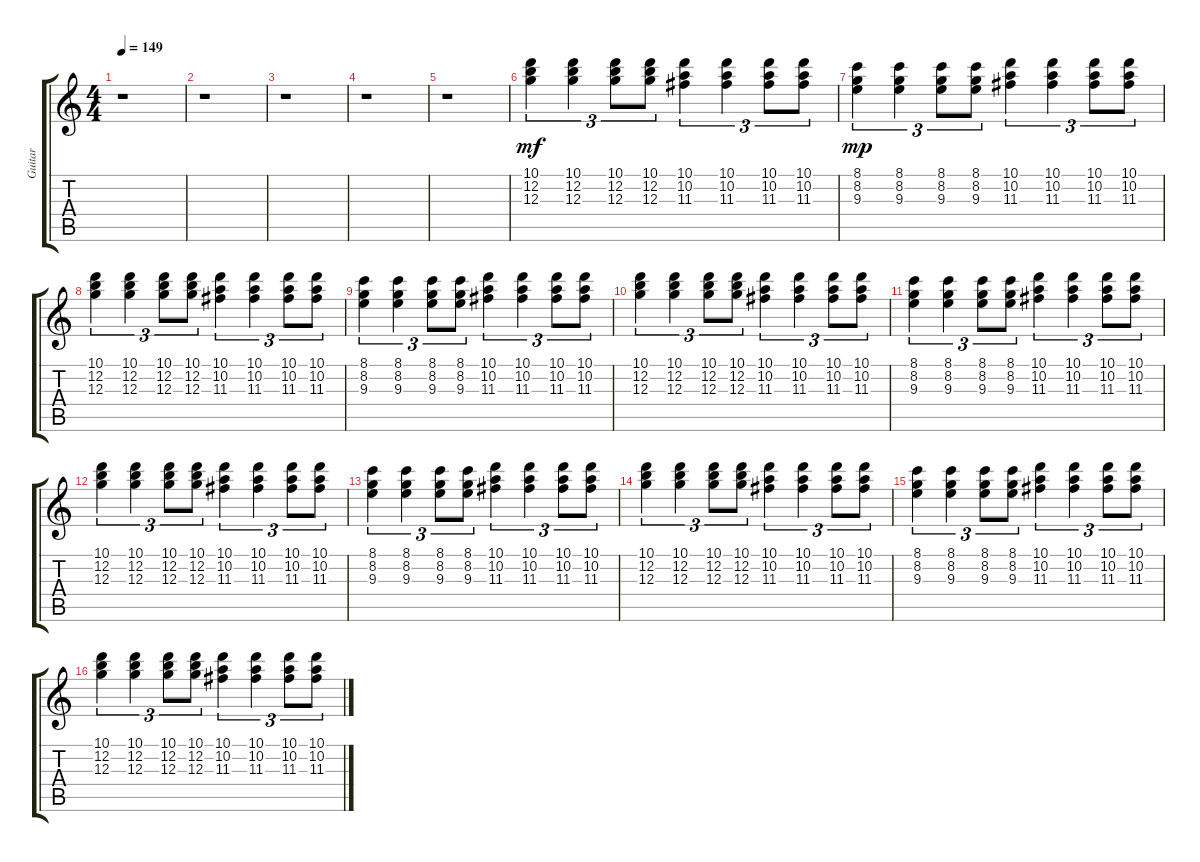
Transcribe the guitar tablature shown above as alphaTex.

\track ("Guitar" "Guitar") {instrument electricguitarclean}
\staff {score tabs}
\tuning (E4 B3 G3 D3 A2 E2) {hide}
\ts (4 4)
\tempo 149
\clef g2
\ks c
r.1{dy mp} |
r.1 |
r.1 |
r.1 |
r.1 |
(10.1 12.2 12.3).4{tu (3 2) dy mf instrument electricguitarclean} (10.1 12.2 12.3).4{tu (3 2)} (10.1 12.2 12.3).8{tu (3 2)} (10.1 12.2 12.3).8{tu (3 2)} (10.1 10.2 11.3).4{tu (3 2)} (10.1 10.2 11.3).4{tu (3 2)} (10.1 10.2 11.3).8{tu (3 2)} (10.1 10.2 11.3).8{tu (3 2)} |
(8.1 8.2 9.3).4{tu (3 2) dy mp} (8.1 8.2 9.3).4{tu (3 2)} (8.1 8.2 9.3).8{tu (3 2)} (8.1 8.2 9.3).8{tu (3 2)} (10.1 10.2 11.3).4{tu (3 2)} (10.1 10.2 11.3).4{tu (3 2)} (10.1 10.2 11.3).8{tu (3 2)} (10.1 10.2 11.3).8{tu (3 2)} |
(10.1 12.2 12.3).4{tu (3 2)} (10.1 12.2 12.3).4{tu (3 2)} (10.1 12.2 12.3).8{tu (3 2)} (10.1 12.2 12.3).8{tu (3 2)} (10.1 10.2 11.3).4{tu (3 2)} (10.1 10.2 11.3).4{tu (3 2)} (10.1 10.2 11.3).8{tu (3 2)} (10.1 10.2 11.3).8{tu (3 2)} |
(8.1 8.2 9.3).4{tu (3 2)} (8.1 8.2 9.3).4{tu (3 2)} (8.1 8.2 9.3).8{tu (3 2)} (8.1 8.2 9.3).8{tu (3 2)} (10.1 10.2 11.3).4{tu (3 2)} (10.1 10.2 11.3).4{tu (3 2)} (10.1 10.2 11.3).8{tu (3 2)} (10.1 10.2 11.3).8{tu (3 2)} |
(10.1 12.2 12.3).4{tu (3 2)} (10.1 12.2 12.3).4{tu (3 2)} (10.1 12.2 12.3).8{tu (3 2)} (10.1 12.2 12.3).8{tu (3 2)} (10.1 10.2 11.3).4{tu (3 2)} (10.1 10.2 11.3).4{tu (3 2)} (10.1 10.2 11.3).8{tu (3 2)} (10.1 10.2 11.3).8{tu (3 2)} |
(8.1 8.2 9.3).4{tu (3 2)} (8.1 8.2 9.3).4{tu (3 2)} (8.1 8.2 9.3).8{tu (3 2)} (8.1 8.2 9.3).8{tu (3 2)} (10.1 10.2 11.3).4{tu (3 2)} (10.1 10.2 11.3).4{tu (3 2)} (10.1 10.2 11.3).8{tu (3 2)} (10.1 10.2 11.3).8{tu (3 2)} |
(10.1 12.2 12.3).4{tu (3 2)} (10.1 12.2 12.3).4{tu (3 2)} (10.1 12.2 12.3).8{tu (3 2)} (10.1 12.2 12.3).8{tu (3 2)} (10.1 10.2 11.3).4{tu (3 2)} (10.1 10.2 11.3).4{tu (3 2)} (10.1 10.2 11.3).8{tu (3 2)} (10.1 10.2 11.3).8{tu (3 2)} |
(8.1 8.2 9.3).4{tu (3 2)} (8.1 8.2 9.3).4{tu (3 2)} (8.1 8.2 9.3).8{tu (3 2)} (8.1 8.2 9.3).8{tu (3 2)} (10.1 10.2 11.3).4{tu (3 2)} (10.1 10.2 11.3).4{tu (3 2)} (10.1 10.2 11.3).8{tu (3 2)} (10.1 10.2 11.3).8{tu (3 2)} |
(10.1 12.2 12.3).4{tu (3 2)} (10.1 12.2 12.3).4{tu (3 2)} (10.1 12.2 12.3).8{tu (3 2)} (10.1 12.2 12.3).8{tu (3 2)} (10.1 10.2 11.3).4{tu (3 2)} (10.1 10.2 11.3).4{tu (3 2)} (10.1 10.2 11.3).8{tu (3 2)} (10.1 10.2 11.3).8{tu (3 2)} |
(8.1 8.2 9.3).4{tu (3 2)} (8.1 8.2 9.3).4{tu (3 2)} (8.1 8.2 9.3).8{tu (3 2)} (8.1 8.2 9.3).8{tu (3 2)} (10.1 10.2 11.3).4{tu (3 2)} (10.1 10.2 11.3).4{tu (3 2)} (10.1 10.2 11.3).8{tu (3 2)} (10.1 10.2 11.3).8{tu (3 2)} |
(10.1 12.2 12.3).4{tu (3 2)} (10.1 12.2 12.3).4{tu (3 2)} (10.1 12.2 12.3).8{tu (3 2)} (10.1 12.2 12.3).8{tu (3 2)} (10.1 10.2 11.3).4{tu (3 2)} (10.1 10.2 11.3).4{tu (3 2)} (10.1 10.2 11.3).8{tu (3 2)} (10.1 10.2 11.3).8{tu (3 2)}
